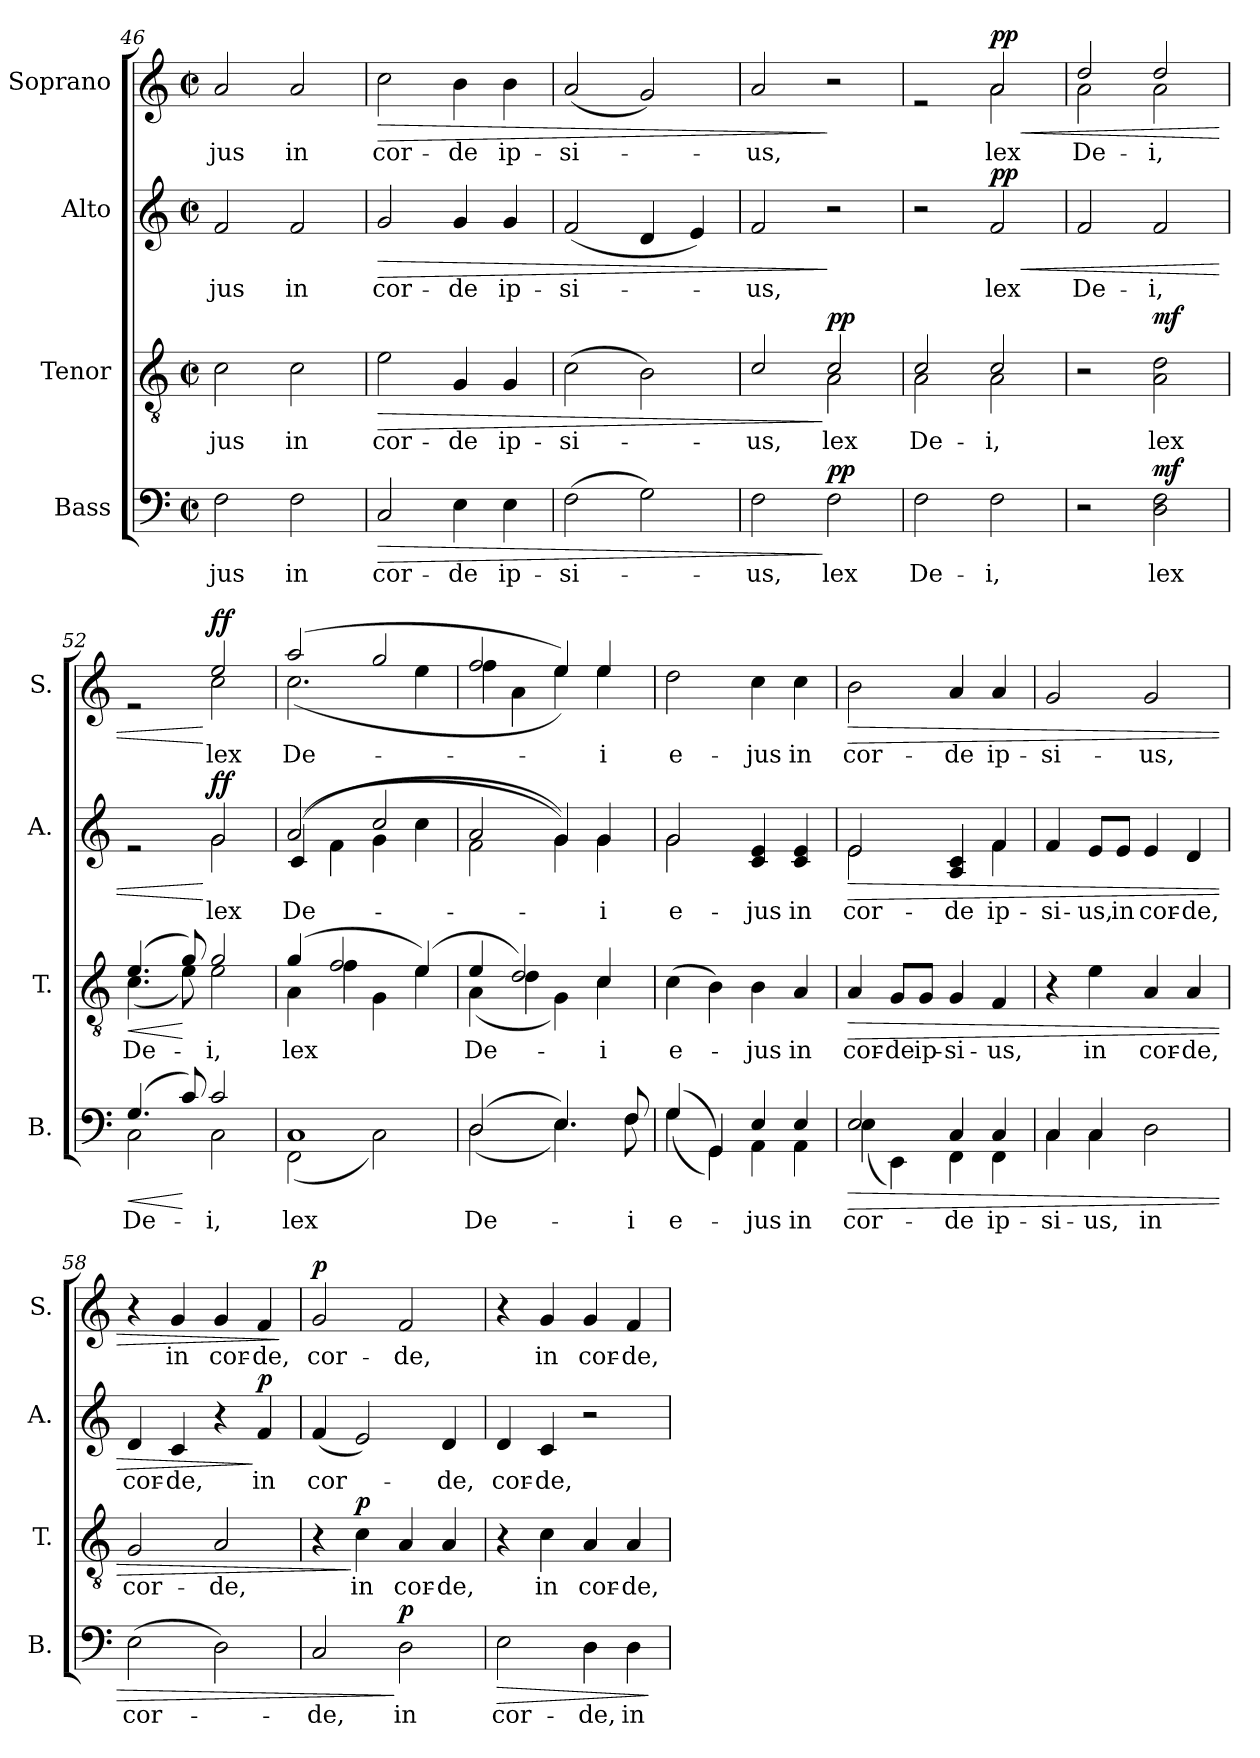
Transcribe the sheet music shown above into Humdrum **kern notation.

**kern	**text	**dynam	**kern	**text	**dynam	**kern	**text	**dynam	**kern	**text	**dynam
*part4	*part4	*part4	*part3	*part3	*part3	*part2	*part2	*part2	*part1	*part1	*part1
*staff4	*staff4	*staff4	*staff3	*staff3	*staff3	*staff2	*staff2	*staff2	*staff1	*staff1	*staff1
*I"Bass	*	*	*I"Tenor	*	*	*I"Alto	*	*	*I"Soprano	*	*
*I'B.	*	*	*I'T.	*	*	*I'A.	*	*	*I'S.	*	*
*clefF4	*	*	*clefGv2	*	*	*clefG2	*	*	*clefG2	*	*
*k[]	*	*	*k[]	*	*	*k[]	*	*	*k[]	*	*
*M2/2	*	*	*M2/2	*	*	*M2/2	*	*	*M2/2	*	*
*met(c|)	*	*	*met(c|)	*	*	*met(c|)	*	*	*met(c|)	*	*
=46	=46	=46	=46	=46	=46	=46	=46	=46	=46	=46	=46
!	!LO:LY:b	!	!	!LO:LY:b	!	!	!LO:LY:b	!	!	!LO:LY:b	!
2F\	-jus	.	2c\	-jus	.	2f/	-jus	.	2a/	-jus	.
!	!LO:LY:b	!	!	!LO:LY:b	!	!	!LO:LY:b	!	!	!LO:LY:b	!
2F\	in	.	2c\	in	.	2f/	in	.	2a/	in	.
=47	=47	=47	=47	=47	=47	=47	=47	=47	=47	=47	=47
!	!LO:LY:b	!LO:HP:b	!	!LO:LY:b	!LO:HP:b	!	!LO:LY:b	!LO:HP:b	!	!LO:LY:b	!LO:HP:b
2C/	cor-	>	2e\	cor-	>	2g/	cor-	>	2cc\	cor-	>
!	!LO:LY:b	!	!	!LO:LY:b	!	!	!LO:LY:b	!	!	!LO:LY:b	!
4E\	-de	.	4G/	-de	.	4g/	-de	.	4b\	-de	.
!	!LO:LY:b	!	!	!LO:LY:b	!	!	!LO:LY:b	!	!	!LO:LY:b	!
4E\	ip-	.	4G/	ip-	.	4g/	ip-	.	4b\	ip-	.
=48	=48	=48	=48	=48	=48	=48	=48	=48	=48	=48	=48
!	!LO:LY:b	!	!	!LO:LY:b	!	!	!LO:LY:b	!	!	!LO:LY:b	!
(2F\	-si-	.	(2c\	-si-	.	(2f/	-si-	.	(2a/	-si-	.
2G\)	.	.	2B\)	.	.	4d/	.	.	2g/)	.	.
.	.	.	.	.	.	4e/)	.	.	.	.	.
=49	=49	=49	=49	=49	=49	=49	=49	=49	=49	=49	=49
!	!LO:LY:b	!	!	!LO:LY:b	!	!	!LO:LY:b	!	!	!LO:LY:b	!
*	*	*	*^	*	*	*	*	*	*	*	*
2F\	-us,	.	2c/	2ryy	-us,	.	2f/	-us,	.	2a/	-us,	.
!	!LO:LY:b	!LO:DY:n=1:a	!	!	!LO:LY:b	!LO:DY:n=1:a	!	!	!	!	!	!
2F\	lex	] pp	2c/	2A\	lex	] pp	2r	.	]	2r	.	]
=50	=50	=50	=50	=50	=50	=50	=50	=50	=50	=50	=50	=50
!	!LO:LY:b	!	!	!	!LO:LY:b	!	!	!	!	!	!	!
*	*	*	*	*	*	*	*	*	*	*^	*	*
2F\	De-	.	2c/	2A\	De-	.	2r	.	.	2re	2ryy	.	.
!	!LO:LY:b	!	!	!	!LO:LY:b	!	!	!LO:LY:b	!LO:HP:b	!	!	!LO:LY:b	!LO:HP:b
!	!	!	!	!	!	!	!	!	!LO:DY:n=1:a	!	!	!	!LO:DY:n=1:a
2F\	-i,	.	2c/	2A\	-i,	.	2f/	lex	< pp	2a/	2a\	lex	< pp
=51	=51	=51	=51	=51	=51	=51	=51	=51	=51	=51	=51	=51	=51
!	!	!	!	!	!	!	!	!LO:LY:b	!	!	!	!LO:LY:b	!
*	*	*	*v	*v	*	*	*	*	*	*	*	*	*
2r	.	.	2r	.	.	2f/	De-	.	2dd/	2a\	De-	.
!	!LO:LY:b	!LO:DY:a	!	!LO:LY:b	!LO:DY:a	!	!LO:LY:b	!	!	!	!LO:LY:b	!
2D\ 2F\	lex	mf	2A\ 2d\	lex	mf	2f/	-i,	.	2dd/	2a\	-i,	.
=52	=52	=52	=52	=52	=52	=52	=52	=52	=52	=52	=52	=52
!	!LO:LY:b	!LO:HP:b	!	!LO:LY:b	!LO:HP:b	!	!	!	!	!	!	!
*^	*	*	*^	*	*	*^	*	*	*	*	*	*
(4.G/	2C\	De-	<	(4.e/	(4.c\	De-	<	2re	2ryy	.	.	2re	2ryy	.	.
8c/)	.	.	[	8g/)	8e\)	.	[	.	.	.	.	.	.	.	.
!	!	!LO:LY:b	!	!	!	!LO:LY:b	!	!	!	!LO:LY:b	!LO:DY:n=1:a	!	!	!LO:LY:b	!LO:DY:n=1:a
2c/	2C\	-i,	.	2g/	2e\	-i,	.	2g/	2g\	lex	[ ff	2ee/	2cc\	lex	[ ff
=53	=53	=53	=53	=53	=53	=53	=53	=53	=53	=53	=53	=53	=53	=53	=53
!	!	!LO:LY:b	!	!	!	!LO:LY:b	!	!	!	!LO:LY:b	!	!	!	!LO:LY:b	!
1C	(2FF\	lex	.	(4g/	(4A\	lex	.	(2a/	(4c/	De-	.	(2aa/	(2.cc\	De-	.
.	.	.	.	2f/	4f\	.	.	.	4f\	.	.	.	.	.	.
.	2C\)	.	.	.	4G\	.	.	2cc/	4g\	.	.	2gg/	.	.	.
.	.	.	.	(4e/)	4e\	.	.	.	4cc\	.	.	.	4ee\	.	.
=54	=54	=54	=54	=54	=54	=54	=54	=54	=54	=54	=54	=54	=54	=54	=54
!	!	!LO:LY:b	!	!	!	!LO:LY:b	!	!	!	!	!	!	!	!	!
(2D/	(2D\	De-	.	4e/	(4A\	De-	.	2a/	2f\	.	.	2ff/	4ff\	.	.
.	.	.	.	2d/)	4d\	.	.	.	.	.	.	.	4a\	.	.
4.E/)	4.E\)	.	.	.	4G\)	.	.	4g/))	4g\	.	.	4ee/))	4ee\	.	.
!	!	!	!	!	!	!LO:LY:b	!	!	!	!LO:LY:b	!	!	!	!LO:LY:b	!
.	.	.	.	4c/	4c\	-i	.	4g/	4g\	i	.	4ee/	4ee\	-i	.
!	!	!LO:LY:b	!	!	!	!	!	!	!	!	!	!	!	!	!
8F/	8F\	-i	.	.	.	.	.	.	.	.	.	.	.	.	.
*	*	*	*	*v	*v	*	*	*	*	*	*	*v	*v	*	*
!!LO:LB:g=z
=55	=55	=55	=55	=55	=55	=55	=55	=55	=55	=55	=55	=55	=55
!	!	!LO:LY:b	!	!	!LO:LY:b	!	!	!	!LO:LY:b	!	!	!LO:LY:b	!
(4G/	(4G\	e-	.	(4c\	e-	.	2g/	2g\	e-	.	2dd\	e-	.
4GG/)	4GG\)	.	.	4B\)	.	.	.	.	.	.	.	.	.
!	!	!LO:LY:b	!	!	!LO:LY:b	!	!	!	!LO:LY:b	!	!	!LO:LY:b	!
4E/	4AA\	-jus	.	4B\	-jus	.	4c/ 4e/	2ryy	-jus	.	4cc\	-jus	.
!	!	!LO:LY:b	!	!	!LO:LY:b	!	!	!	!LO:LY:b	!	!	!LO:LY:b	!
4E/	4AA\	in	.	4A/	in	.	4c/ 4e/	.	in	.	4cc\	in	.
=56	=56	=56	=56	=56	=56	=56	=56	=56	=56	=56	=56	=56	=56
!	!	!LO:LY:b	!LO:HP:b	!	!LO:LY:b	!LO:HP:b	!	!	!LO:LY:b	!LO:HP:b	!	!LO:LY:b	!LO:HP:b
2E/	(4E\	cor-	>	4A/	cor-	>	2e/	2e\	cor-	>	2b\	cor-	>
!	!	!	!	!	!LO:LY:b	!	!	!	!	!	!	!	!
.	4EE\)	.	.	8G/L	-de	.	.	.	.	.	.	.	.
!	!	!	!	!	!LO:LY:b	!	!	!	!	!	!	!	!
.	.	.	.	8G/J	ip-	.	.	.	.	.	.	.	.
!	!	!LO:LY:b	!	!	!LO:LY:b	!	!	!	!LO:LY:b	!	!	!LO:LY:b	!
4C/	4FF\	-de	.	4G/	-si-	.	4A/ 4c/	4ryy	-de	.	4a/	-de	.
!	!	!LO:LY:b	!	!	!LO:LY:b	!	!	!	!LO:LY:b	!	!	!LO:LY:b	!
4C/	4FF\	ip-	.	4F/	-us,	.	4f/	4f\	ip-	.	4a/	ip-	.
=57	=57	=57	=57	=57	=57	=57	=57	=57	=57	=57	=57	=57	=57
!	!	!LO:LY:b	!	!	!	!	!	!	!LO:LY:b	!	!	!LO:LY:b	!
*	*	*	*	*	*	*	*v	*v	*	*	*	*	*
4C/	4C\	-si-	.	4r	.	.	4f/	-si-	.	2g/	-si-	.
!	!	!LO:LY:b	!	!	!LO:LY:b	!	!	!LO:LY:b	!	!	!	!
4C/	4C\	-us,	.	4e\	in	.	8e/L	-us,	.	.	.	.
!	!	!	!	!	!	!	!	!LO:LY:b	!	!	!	!
.	.	.	.	.	.	.	8e/J	in	.	.	.	.
!	!	!LO:LY:b	!	!	!LO:LY:b	!	!	!LO:LY:b	!	!	!LO:LY:b	!
2D\	2ryy	in	.	4A/	cor-	.	4e/	cor-	.	2g/	-us,	.
!	!	!	!	!	!LO:LY:b	!	!	!LO:LY:b	!	!	!	!
.	.	.	.	4A/	-de,	.	4d/	-de,	.	.	.	.
*v	*v	*	*	*	*	*	*	*	*	*	*	*
=58	=58	=58	=58	=58	=58	=58	=58	=58	=58	=58	=58
!	!LO:LY:b	!	!	!LO:LY:b	!	!	!LO:LY:b	!	!	!	!
(2E\	cor-	.	2G/	cor-	.	4d/	cor-	.	4r	.	.
!	!	!	!	!	!	!	!LO:LY:b	!	!	!LO:LY:b	!
.	.	.	.	.	.	4c/	-de,	.	4g/	in	.
!	!	!	!	!LO:LY:b	!	!	!	!	!	!LO:LY:b	!
2D\)	.	.	2A/	-de,	.	4r	.	.	4g/	cor-	.
!	!	!	!	!	!	!	!LO:LY:b	!LO:DY:n=1:a	!	!LO:LY:b	!
.	.	.	.	.	.	4f/	in	] p	4f/	-de,	.
.	.	.	.	.	.	.	.	.	.	.	]
=59	=59	=59	=59	=59	=59	=59	=59	=59	=59	=59	=59
!	!LO:LY:b	!	!	!	!	!	!LO:LY:b	!	!	!LO:LY:b	!LO:DY:a
2C/	-de,	.	4r	.	.	(4f/	cor-	.	2g/	cor-	p
!	!	!	!	!LO:LY:b	!LO:DY:n=1:a	!	!	!	!	!	!
.	.	.	4c\	in	] p	2e/)	.	.	.	.	.
!	!LO:LY:b	!LO:DY:n=1:a	!	!LO:LY:b	!	!	!	!	!	!LO:LY:b	!
2D\	in	] p	4A/	cor-	.	.	.	.	2f/	-de,	.
!	!	!	!	!LO:LY:b	!	!	!LO:LY:b	!	!	!	!
.	.	.	4A/	-de,	.	4d/	-de,	.	.	.	.
=60	=60	=60	=60	=60	=60	=60	=60	=60	=60	=60	=60
!	!LO:LY:b	!LO:HP:b	!	!	!	!	!LO:LY:b	!	!	!	!
2E\	cor-	>	4r	.	.	4d/	cor-	.	4r	.	.
!	!	!	!	!LO:LY:b	!	!	!LO:LY:b	!	!	!LO:LY:b	!
.	.	.	4c\	in	.	4c/	-de,	.	4g/	in	.
!	!LO:LY:b	!	!	!LO:LY:b	!	!	!	!	!	!LO:LY:b	!
4D\	-de,	.	4A/	cor-	.	2r	.	.	4g/	cor-	.
!	!LO:LY:b	!	!	!LO:LY:b	!	!	!	!	!	!LO:LY:b	!
4D\	in	.	4A/	-de,	.	.	.	.	4f/	-de,	.
.	.	]	.	.	.	.	.	.	.	.	.
=	=	=	=	=	=	=	=	=	=	=	=
*-	*-	*-	*-	*-	*-	*-	*-	*-	*-	*-	*-
